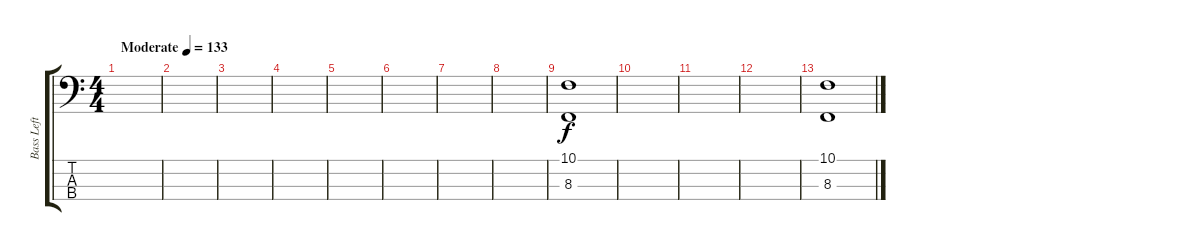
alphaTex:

\track ("Bass Left Ch." "Bass Left ") {instrument lead1square}
\staff {score tabs}
\tuning (G2 D2 A1 E1) {hide}
\ts (4 4)
\tempo (133 "Moderate")
\clef f4
\ks c
|
|
|
|
|
|
|
|
(10.1 8.3).1 |
|
|
|
(10.1 8.3).1
